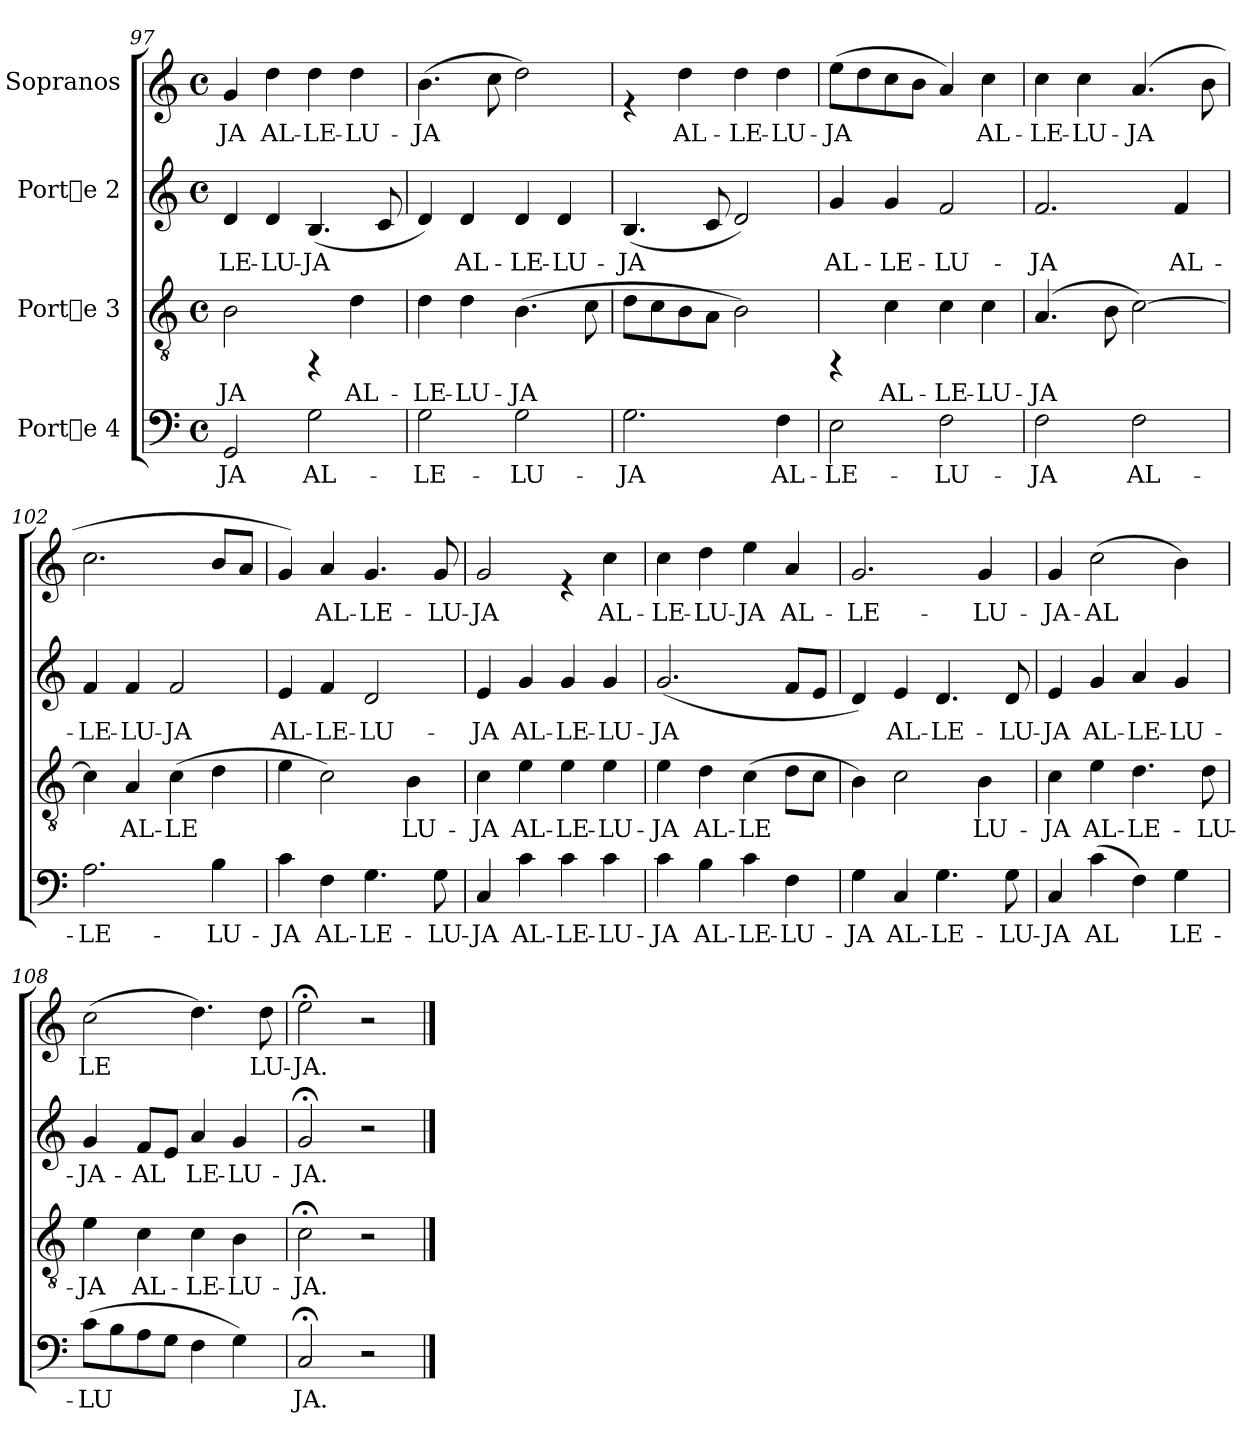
**kern	**text	**kern	**text	**kern	**text	**kern	**text
*part4	*part4	*part3	*part3	*part2	*part2	*part1	*part1
*staff4	*staff4	*staff3	*staff3	*staff2	*staff2	*staff1	*staff1
*I"Porte 4	*	*I"Porte 3	*	*I"Porte 2	*	*I"Sopranos	*
*clefF4	*	*clefGv2	*	*clefG2	*	*clefG2	*
*k[]	*	*k[]	*	*	*	*	*
*C:	*	*C:	*	*	*	*	*
*M4/4	*	*M4/4	*	*M4/4	*	*M4/4	*
*met(c)	*	*met(c)	*	*met(c)	*	*met(c)	*
=97	=97	=97	=97	=97	=97	=97	=97
!	!LO:LY:b:cj	!	!LO:LY:b:cj	!	!LO:LY:b:cj	!	!LO:LY:b:cj
2GG/	-JA	2B\	-JA	4d/	-LE-	4g/	-JA
!	!	!	!	!	!LO:LY:b:cj	!	!LO:LY:b:cj
.	.	.	.	4d/	-LU-	4dd\	AL-
!	!LO:LY:b:cj	!	!	!	!LO:LY:b:cj	!	!LO:LY:b:cj
2G\	AL-	4rEE	.	(<4.B/	-JA	4dd\	-LE-
!	!	!	!LO:LY:b:cj	!	!	!	!LO:LY:b:cj
.	.	4d\	AL-	.	.	4dd\	-LU-
!	!	!	!	!	!LO:LY:b:cj	!	!
.	.	.	.	8c/	-	.	.
=98	=98	=98	=98	=98	=98	=98	=98
!	!LO:LY:b:cj	!	!LO:LY:b:cj	!	!LO:LY:b:cj	!	!LO:LY:b:cj
2G\	-LE-	4d\	-LE-	4d/)	--	(>4.b\	-JA
!	!	!	!LO:LY:b:cj	!	!LO:LY:b:cj	!	!
.	.	4d\	-LU-	4d/	-AL-	.	.
!	!	!	!	!	!	!	!LO:LY:b:cj
.	.	.	.	.	.	8cc\	-
!	!LO:LY:b:cj	!	!LO:LY:b:cj	!	!LO:LY:b:cj	!	!LO:LY:b:cj
2G\	-LU-	(>4.B\	-JA	4d/	-LE-	2dd\)	--
!	!	!	!	!	!LO:LY:b:cj	!	!
.	.	.	.	4d/	-LU-	.	.
!	!	!	!LO:LY:b:cj	!	!	!	!
.	.	8c\	-	.	.	.	.
=99	=99	=99	=99	=99	=99	=99	=99
!	!LO:LY:b:cj	!	!LO:LY:b:cj	!	!LO:LY:b:cj	!	!
2.G\	-JA	8d\L	--	(<4.B/	-JA	4re	.
!	!	!	!LO:LY:b:cj	!	!	!	!
.	.	8c\	--	.	.	.	.
!	!	!	!LO:LY:b:cj	!	!	!	!LO:LY:b:cj
.	.	8B\	--	.	.	4dd\	-AL-
!	!	!	!LO:LY:b:cj	!	!LO:LY:b:cj	!	!
.	.	8A\J	--	8c/	-	.	.
!	!	!	!LO:LY:b:cj	!	!LO:LY:b:cj	!	!LO:LY:b:cj
.	.	2B\)	--	2d/)	--	4dd\	-LE-
!	!LO:LY:b:cj	!	!	!	!	!	!LO:LY:b:cj
4F\	AL-	.	.	.	.	4dd\	-LU-
!!LO:LB:g=z
=100	=100	=100	=100	=100	=100	=100	=100
!	!LO:LY:b:cj	!	!	!	!LO:LY:b:cj	!	!LO:LY:b:cj
2E\	-LE-	4rEE	.	4g/	-AL-	(>8ee\L	-JA
!	!	!	!	!	!	!	!LO:LY:b:cj
.	.	.	.	.	.	8dd\	-
!	!	!	!LO:LY:b:cj	!	!LO:LY:b:cj	!	!LO:LY:b:cj
.	.	4c\	-AL-	4g/	-LE-	8cc\	--
!	!	!	!	!	!	!	!LO:LY:b:cj
.	.	.	.	.	.	8b\J	--
!	!LO:LY:b:cj	!	!LO:LY:b:cj	!	!LO:LY:b:cj	!	!LO:LY:b:cj
2F\	-LU-	4c\	-LE-	2f/	-LU-	4a/)	--
!	!	!	!LO:LY:b:cj	!	!	!	!LO:LY:b:cj
.	.	4c\	-LU-	.	.	4cc\	-AL-
=101	=101	=101	=101	=101	=101	=101	=101
!	!LO:LY:b:cj	!	!LO:LY:b:cj	!	!LO:LY:b:cj	!	!LO:LY:b:cj
2F\	-JA	(<4.A/	-JA	2.f/	-JA	4cc\	-LE-
!	!	!	!	!	!	!	!LO:LY:b:cj
.	.	.	.	.	.	4cc\	-LU-
!	!	!	!LO:LY:b:cj	!	!	!	!
.	.	8B\	-	.	.	.	.
!	!LO:LY:b:cj	!	!LO:LY:b:cj	!	!	!	!LO:LY:b:cj
2F\	AL-	[>2c\)	--	.	.	(<4.a/	-JA
!	!	!	!	!	!LO:LY:b:cj	!	!
.	.	.	.	4f/	AL-	.	.
!	!	!	!	!	!	!	!LO:LY:b:cj
.	.	.	.	.	.	8b\	-
=102	=102	=102	=102	=102	=102	=102	=102
!	!LO:LY:b:cj	!	!	!	!LO:LY:b:cj	!	!LO:LY:b:cj
2.A\	-LE-	4c\]	.	4f/	-LE-	2.cc\	--
!	!	!	!LO:LY:b:cj	!	!LO:LY:b:cj	!	!
.	.	4A/	-AL-	4f/	-LU-	.	.
!	!	!	!LO:LY:b:cj	!	!LO:LY:b:cj	!	!
.	.	(>4c\	-LE	2f/	-JA	.	.
!	!LO:LY:b:cj	!	!LO:LY:b:cj	!	!	!	!LO:LY:b:cj
4B\	-LU-	4d\	-	.	.	8b/L	--
!	!	!	!	!	!	!	!LO:LY:b:cj
.	.	.	.	.	.	8a/J	--
=103	=103	=103	=103	=103	=103	=103	=103
!	!LO:LY:b:cj	!	!LO:LY:b:cj	!	!LO:LY:b:cj	!	!LO:LY:b:cj
4c\	-JA	4e\	--	4e/	AL-	4g/)	--
!	!LO:LY:b:cj	!	!LO:LY:b:cj	!	!LO:LY:b:cj	!	!LO:LY:b:cj
4F\	AL-	2c\)	--	4f/	-LE-	4a/	-AL-
!	!LO:LY:b:cj	!	!	!	!LO:LY:b:cj	!	!LO:LY:b:cj
4.G\	-LE-	.	.	2d/	-LU-	4.g/	-LE-
!	!	!	!LO:LY:b:cj	!	!	!	!
.	.	4B\	-LU-	.	.	.	.
!	!LO:LY:b:cj	!	!	!	!	!	!LO:LY:b:cj
8G\	-LU-	.	.	.	.	8g/	-LU-
=104	=104	=104	=104	=104	=104	=104	=104
!	!LO:LY:b:cj	!	!LO:LY:b:cj	!	!LO:LY:b:cj	!	!LO:LY:b:cj
4C/	-JA	4c\	-JA	4e/	-JA	2g/	-JA
!	!LO:LY:b:cj	!	!LO:LY:b:cj	!	!LO:LY:b:cj	!	!
4c\	AL-	4e\	AL-	4g/	AL-	.	.
!	!LO:LY:b:cj	!	!LO:LY:b:cj	!	!LO:LY:b:cj	!	!
4c\	-LE-	4e\	-LE-	4g/	-LE-	4re	.
!	!LO:LY:b:cj	!	!LO:LY:b:cj	!	!LO:LY:b:cj	!	!LO:LY:b:cj
4c\	-LU-	4e\	-LU-	4g/	-LU-	4cc\	AL-
!!LO:LB:g=z
=105	=105	=105	=105	=105	=105	=105	=105
!	!LO:LY:b:cj	!	!LO:LY:b:cj	!	!LO:LY:b:cj	!	!LO:LY:b:cj
4c\	-JA	4e\	-JA	(<2.g/	-JA	4cc\	-LE-
!	!LO:LY:b:cj	!	!LO:LY:b:cj	!	!	!	!LO:LY:b:cj
4B\	AL-	4d\	AL-	.	.	4dd\	-LU-
!	!LO:LY:b:cj	!	!LO:LY:b:cj	!	!	!	!LO:LY:b:cj
4c\	-LE-	(>4c\	-LE	.	.	4ee\	-JA
!	!LO:LY:b:cj	!	!LO:LY:b:cj	!	!LO:LY:b:cj	!	!LO:LY:b:cj
4F\	-LU-	8d\L	-	8f/L	-	4a/	AL-
!	!	!	!LO:LY:b:cj	!	!LO:LY:b:cj	!	!
.	.	8c\J	--	8e/J	--	.	.
=106	=106	=106	=106	=106	=106	=106	=106
!	!LO:LY:b:cj	!	!LO:LY:b:cj	!	!LO:LY:b:cj	!	!LO:LY:b:cj
4G\	-JA	4B\)	--	4d/)	--	2.g/	-LE-
!	!LO:LY:b:cj	!	!LO:LY:b:cj	!	!LO:LY:b:cj	!	!
4C/	AL-	2c\	--	4e/	-AL-	.	.
!	!LO:LY:b:cj	!	!	!	!LO:LY:b:cj	!	!
4.G\	-LE-	.	.	4.d/	-LE-	.	.
!	!	!	!LO:LY:b:cj	!	!	!	!LO:LY:b:cj
.	.	4B\	-LU-	.	.	4g/	-LU-
!	!LO:LY:b:cj	!	!	!	!LO:LY:b:cj	!	!
8G\	-LU-	.	.	8d/	-LU-	.	.
=107	=107	=107	=107	=107	=107	=107	=107
!	!LO:LY:b:cj	!	!LO:LY:b:cj	!	!LO:LY:b:cj	!	!LO:LY:b:cj
4C/	-JA	4c\	-JA	4e/	-JA	4g/	-JA-
!	!LO:LY:b:cj	!	!LO:LY:b:cj	!	!LO:LY:b:cj	!	!LO:LY:b:cj
(>4c\	AL	4e\	AL-	4g/	AL-	(>2cc\	-AL
!	!LO:LY:b:cj	!	!LO:LY:b:cj	!	!LO:LY:b:cj	!	!
4F\)	-	4.d\	-LE-	4a/	-LE-	.	.
!	!LO:LY:b:cj	!	!	!	!LO:LY:b:cj	!	!LO:LY:b:cj
4G\	-LE-	.	.	4g/	-LU-	4b\)	-
!	!	!	!LO:LY:b:cj	!	!	!	!
.	.	8d\	-LU-	.	.	.	.
=108	=108	=108	=108	=108	=108	=108	=108
*	*	*	*	*	*	*MM100	*
!	!LO:LY:b:cj	!	!LO:LY:b:cj	!	!LO:LY:b:cj	!	!LO:LY:b:cj
(>8c\L	-LU	4e\	-JA	4g/	-JA-	(>2cc\	-LE-
!	!LO:LY:b:cj	!	!	!	!	!	!
8B\	-	.	.	.	.	.	.
!	!LO:LY:b:cj	!	!LO:LY:b:cj	!	!LO:LY:b:cj	!	!
8A\	--	4c\	AL-	8f/L	-AL	.	.
!	!LO:LY:b:cj	!	!	!	!LO:LY:b:cj	!	!
8G\J	--	.	.	8e/J	-	.	.
!	!LO:LY:b:cj	!	!LO:LY:b:cj	!	!LO:LY:b:cj	!	!LO:LY:b:cj
4F\	--	4c\	-LE-	4a/	-LE-	4.dd\)	--
!	!LO:LY:b:cj	!	!LO:LY:b:cj	!	!LO:LY:b:cj	!	!
4G\)	--	4B\	-LU-	4g/	-LU-	.	.
!	!	!	!	!	!	!	!LO:LY:b:cj
.	.	.	.	.	.	8dd\	-LU-
=109	=109	=109	=109	=109	=109	=109	=109
!	!LO:LY:b:cj	!	!LO:LY:b:cj	!	!LO:LY:b:cj	!	!LO:LY:b:cj
2C;</	-JA.	2c;<\	-JA.	2g;</	-JA.	2ee;<\	-JA.
2r	.	2r	.	2r	.	2r	.
==	==	==	==	==	==	==	==
*-	*-	*-	*-	*-	*-	*-	*-
